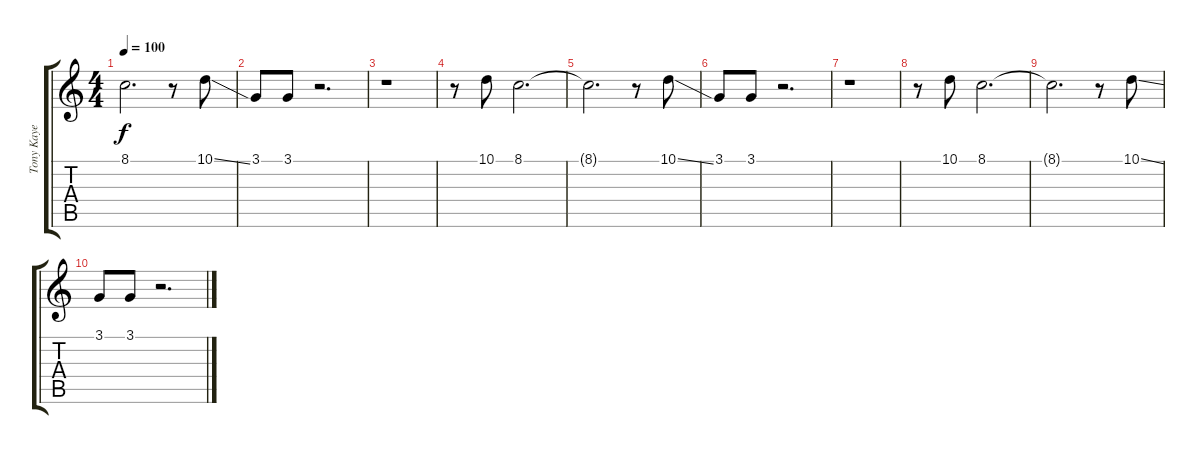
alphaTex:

\track ("Tony Kaye" "Tony Kaye") {instrument choiraahs}
\staff {score tabs}
\tuning (E4 B3 G3 D3 A2 E2) {hide}
\ts (4 4)
\tempo 100
\clef g2
\ks c
8.1.2{d dy f} r.8 10.1{ss}.8 |
3.1.8 3.1.8 r.2{d} |
r.1 |
r.8 10.1.8 8.1.2{d} |
8.1{t}.2{d} r.8 10.1{ss}.8 |
3.1.8 3.1.8 r.2{d} |
r.1 |
r.8 10.1.8 8.1.2{d} |
8.1{t}.2{d} r.8 10.1{ss}.8 |
3.1.8 3.1.8 r.2{d}
